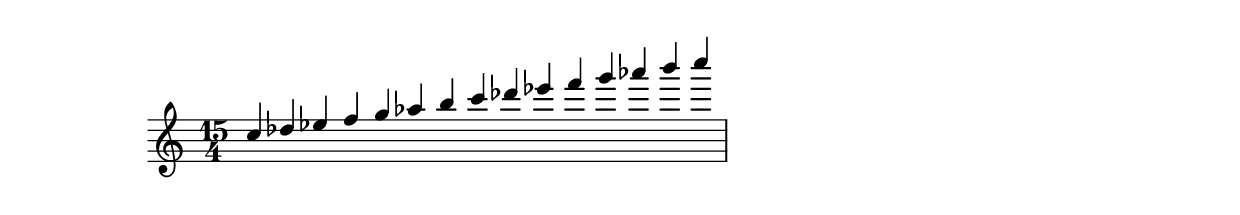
\version "2.18.2" \score { \new Staff << \new Voice { \set midiInstrument = #"piano" \voiceOne
 \key c \major \time 15/4
\override Voice.TextScript.font-size = #-4
 { c'' des'' ees'' f'' g'' aes'' b'' c''' des''' ees''' f''' g''' aes''' b''' c''''  } 
 } >> \layout { } \midi { \context { \Staff \remove "Staff_performer" }
\context { \Voice \consists "Staff_performer" } \tempo 2 = 60 } }
\paper{oddHeaderMarkup = ##f oddFooterMarkup = ##f}
